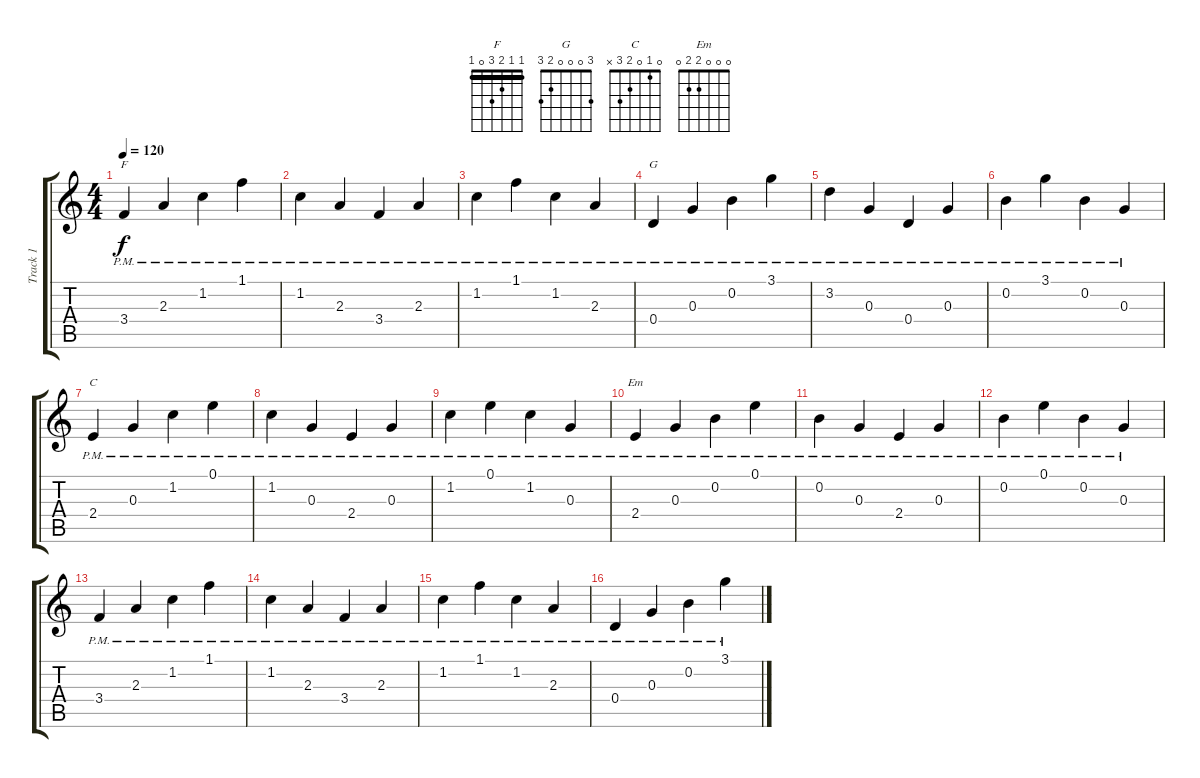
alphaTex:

\track ("Track 1" "Track 1") {instrument electricguitarmuted bank 2}
\staff {score tabs}
\tuning (E4 B3 G3 D3 A2 E2) {hide}
\chord ("F" 1 1 2 3 0 1) {barre 1}
\chord ("G" 3 0 0 0 2 3)
\chord ("C" 0 1 0 2 3 x)
\chord ("Em" 0 0 0 2 2 0)
\ts (4 4)
\tempo 120
\clef g2
\ks c
3.4{pm}.4{ch "F" dy f} 2.3{pm}.4 1.2{pm}.4 1.1{pm}.4 |
1.2{pm}.4 2.3{pm}.4 3.4{pm}.4 2.3{pm}.4 |
1.2{pm}.4 1.1{pm}.4 1.2{pm}.4 2.3{pm}.4 |
0.4{pm}.4{ch "G"} 0.3{pm}.4 0.2{pm}.4 3.1{pm}.4 |
3.2{pm}.4 0.3{pm}.4 0.4{pm}.4 0.3{pm}.4 |
0.2{pm}.4 3.1{pm}.4 0.2{pm}.4 0.3{pm}.4 |
2.4{pm}.4{ch "C"} 0.3{pm}.4 1.2{pm}.4 0.1{pm}.4 |
1.2{pm}.4 0.3{pm}.4 2.4{pm}.4 0.3{pm}.4 |
1.2{pm}.4 0.1{pm}.4 1.2{pm}.4 0.3{pm}.4 |
2.4{pm}.4{ch "Em"} 0.3{pm}.4 0.2{pm}.4 0.1{pm}.4 |
0.2{pm}.4 0.3{pm}.4 2.4{pm}.4 0.3{pm}.4 |
0.2{pm}.4 0.1{pm}.4 0.2{pm}.4 0.3{pm}.4 |
3.4{pm}.4 2.3{pm}.4 1.2{pm}.4 1.1{pm}.4 |
1.2{pm}.4 2.3{pm}.4 3.4{pm}.4 2.3{pm}.4 |
1.2{pm}.4 1.1{pm}.4 1.2{pm}.4 2.3{pm}.4 |
0.4{pm}.4 0.3{pm}.4 0.2{pm}.4 3.1{pm}.4
